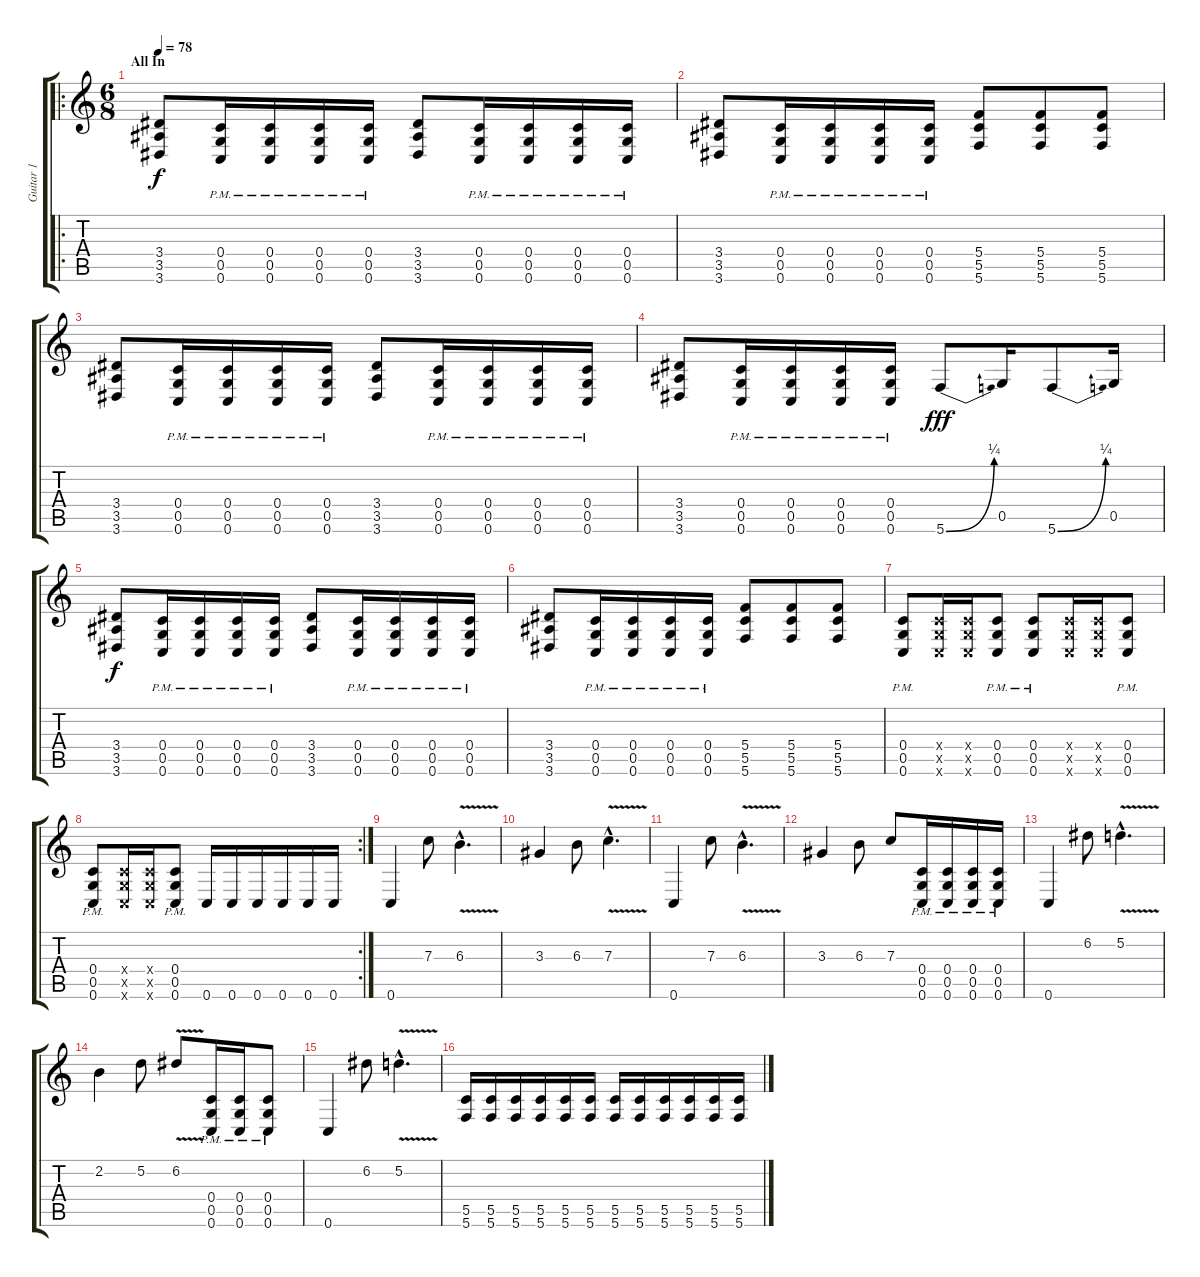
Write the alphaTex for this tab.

\track ("Guitar 1" "Guitar 1") {instrument distortionguitar}
\staff {score tabs}
\tuning (D4 A3 F3 C3 G2 C2) {hide}
\ro
\ts (6 8)
\section ("" "All In")
\tempo 78
\clef g2
\ks c
(3.4 3.5 3.6).8{dy f} (0.4{pm} 0.5{pm} 0.6{pm}).16 (0.4{pm} 0.5{pm} 0.6{pm}).16 (0.4{pm} 0.5{pm} 0.6{pm}).16 (0.4{pm} 0.5{pm} 0.6{pm}).16 (3.4 3.5 3.6).8 (0.4{pm} 0.5{pm} 0.6{pm}).16 (0.4{pm} 0.5{pm} 0.6{pm}).16 (0.4{pm} 0.5{pm} 0.6{pm}).16 (0.4{pm} 0.5{pm} 0.6{pm}).16 |
(3.4 3.5 3.6).8 (0.4{pm} 0.5{pm} 0.6{pm}).16 (0.4{pm} 0.5{pm} 0.6{pm}).16 (0.4{pm} 0.5{pm} 0.6{pm}).16 (0.4{pm} 0.5{pm} 0.6{pm}).16 (5.4 5.5 5.6).8 (5.4 5.5 5.6).8 (5.4 5.5 5.6).8 |
(3.4 3.5 3.6).8 (0.4{pm} 0.5{pm} 0.6{pm}).16 (0.4{pm} 0.5{pm} 0.6{pm}).16 (0.4{pm} 0.5{pm} 0.6{pm}).16 (0.4{pm} 0.5{pm} 0.6{pm}).16 (3.4 3.5 3.6).8 (0.4{pm} 0.5{pm} 0.6{pm}).16 (0.4{pm} 0.5{pm} 0.6{pm}).16 (0.4{pm} 0.5{pm} 0.6{pm}).16 (0.4{pm} 0.5{pm} 0.6{pm}).16 |
(3.4 3.5 3.6).8 (0.4{pm} 0.5{pm} 0.6{pm}).16 (0.4{pm} 0.5{pm} 0.6{pm}).16 (0.4{pm} 0.5{pm} 0.6{pm}).16 (0.4{pm} 0.5{pm} 0.6{pm}).16 5.6{be (bend 0 0 60 1)}.8{dy fff} 0.5.16 5.6{be (bend 0 0 60 1)}.8 0.5.16 |
(3.4 3.5 3.6).8{dy f} (0.4{pm} 0.5{pm} 0.6{pm}).16 (0.4{pm} 0.5{pm} 0.6{pm}).16 (0.4{pm} 0.5{pm} 0.6{pm}).16 (0.4{pm} 0.5{pm} 0.6{pm}).16 (3.4 3.5 3.6).8 (0.4{pm} 0.5{pm} 0.6{pm}).16 (0.4{pm} 0.5{pm} 0.6{pm}).16 (0.4{pm} 0.5{pm} 0.6{pm}).16 (0.4{pm} 0.5{pm} 0.6{pm}).16 |
(3.4 3.5 3.6).8 (0.4{pm} 0.5{pm} 0.6{pm}).16 (0.4{pm} 0.5{pm} 0.6{pm}).16 (0.4{pm} 0.5{pm} 0.6{pm}).16 (0.4{pm} 0.5{pm} 0.6{pm}).16 (5.4 5.5 5.6).8 (5.4 5.5 5.6).8 (5.4 5.5 5.6).8 |
(0.4{pm} 0.5{pm} 0.6{pm}).8 (0.4{x} 0.5{x} 0.6{x}).16 (0.4{x} 0.5{x} 0.6{x}).16 (0.4{pm} 0.5{pm} 0.6{pm}).8 (0.4{pm} 0.5{pm} 0.6{pm}).8 (0.4{x} 0.5{x} 0.6{x}).16 (0.4{x} 0.5{x} 0.6{x}).16 (0.4{pm} 0.5{pm} 0.6{pm}).8 |
\rc 2
(0.4{pm} 0.5{pm} 0.6{pm}).8 (0.4{x} 0.5{x} 0.6{x}).16 (0.4{x} 0.5{x} 0.6{x}).16 (0.4{pm} 0.5{pm} 0.6{pm}).8 0.6.16 0.6.16 0.6.16 0.6.16 0.6.16 0.6.16 |
0.6.4 7.3.8 6.3{v hac}.4{d} |
3.3.4 6.3.8 7.3{v hac}.4{d} |
0.6.4 7.3.8 6.3{v hac}.4{d} |
3.3.4 6.3.8 7.3.8 (0.4{pm} 0.5{pm} 0.6{pm}).16 (0.4{pm} 0.5{pm} 0.6{pm}).16 (0.4{pm} 0.5{pm} 0.6{pm}).16 (0.4{pm} 0.5{pm} 0.6{pm}).16 |
0.6.4 6.2.8 5.2{v hac}.4{d} |
2.2.4 5.2.8 6.2{v}.8 (0.4{pm} 0.5{pm} 0.6{pm}).16 (0.4{pm} 0.5{pm} 0.6{pm}).16 (0.4{pm} 0.5{pm} 0.6{pm}).8 |
0.6.4 6.2.8 5.2{v hac}.4{d} |
(5.5 5.6).16 (5.5 5.6).16 (5.5 5.6).16 (5.5 5.6).16 (5.5 5.6).16 (5.5 5.6).16 (5.5 5.6).16 (5.5 5.6).16 (5.5 5.6).16 (5.5 5.6).16 (5.5 5.6).16 (5.5 5.6).16
